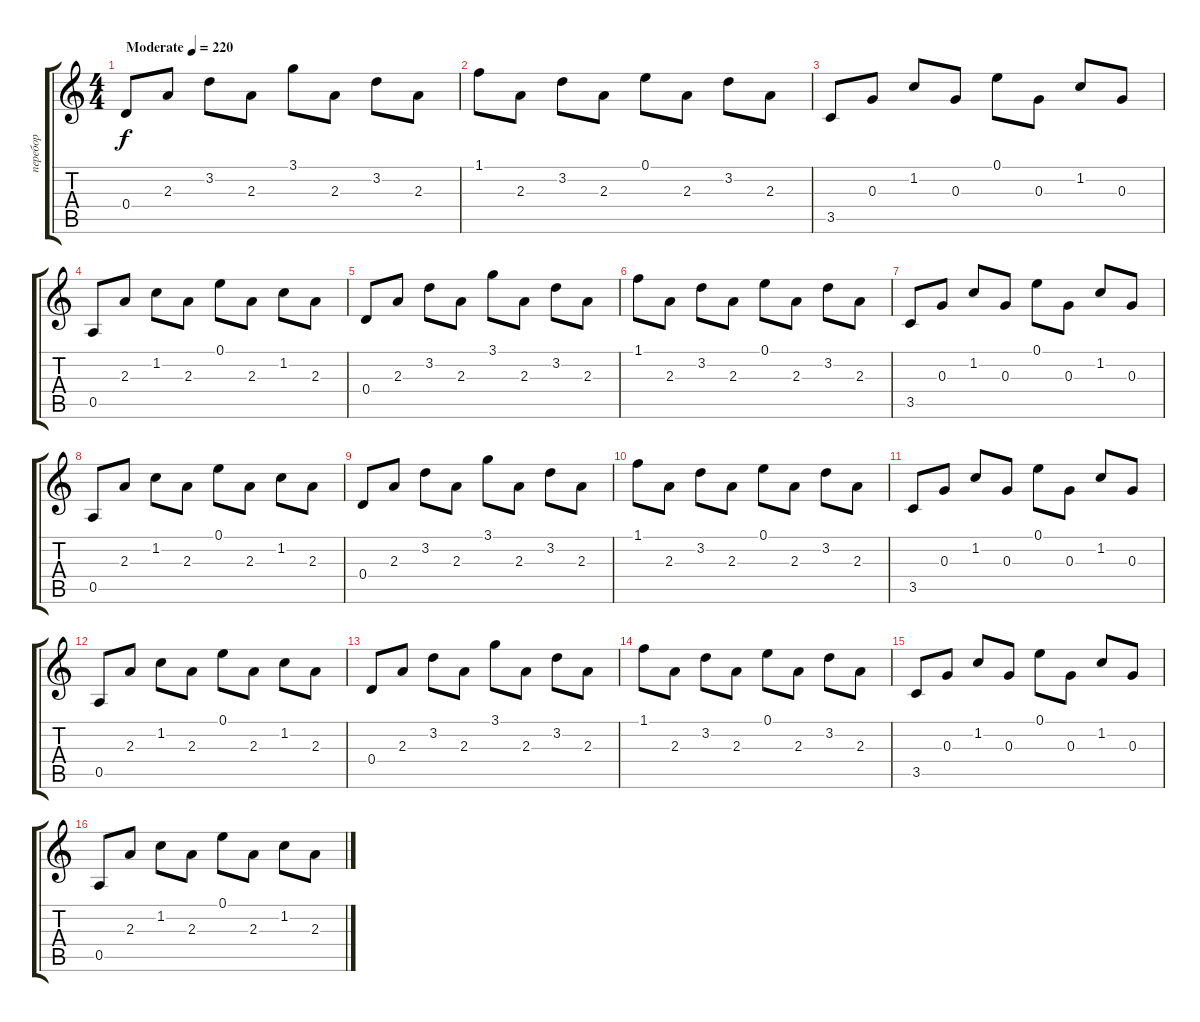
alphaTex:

\track ("перебор" "перебор") {instrument acousticguitarsteel}
\staff {score tabs}
\tuning (E4 B3 G3 D3 A2 E2) {hide}
\ts (4 4)
\tempo (220 "Moderate")
\clef g2
\ks c
0.4.8{dy f instrument acousticguitarsteel} 2.3.8 3.2.8 2.3.8 3.1.8 2.3.8 3.2.8 2.3.8 |
1.1.8 2.3.8 3.2.8 2.3.8 0.1.8 2.3.8 3.2.8 2.3.8 |
3.5.8 0.3.8 1.2.8 0.3.8 0.1.8 0.3.8 1.2.8 0.3.8 |
0.5.8 2.3.8 1.2.8 2.3.8 0.1.8 2.3.8 1.2.8 2.3.8 |
0.4.8 2.3.8 3.2.8 2.3.8 3.1.8 2.3.8 3.2.8 2.3.8 |
1.1.8 2.3.8 3.2.8 2.3.8 0.1.8 2.3.8 3.2.8 2.3.8 |
3.5.8 0.3.8 1.2.8 0.3.8 0.1.8 0.3.8 1.2.8 0.3.8 |
0.5.8 2.3.8 1.2.8 2.3.8 0.1.8 2.3.8 1.2.8 2.3.8 |
0.4.8 2.3.8 3.2.8 2.3.8 3.1.8 2.3.8 3.2.8 2.3.8 |
1.1.8 2.3.8 3.2.8 2.3.8 0.1.8 2.3.8 3.2.8 2.3.8 |
3.5.8 0.3.8 1.2.8 0.3.8 0.1.8 0.3.8 1.2.8 0.3.8 |
0.5.8 2.3.8 1.2.8 2.3.8 0.1.8 2.3.8 1.2.8 2.3.8 |
0.4.8 2.3.8 3.2.8 2.3.8 3.1.8 2.3.8 3.2.8 2.3.8 |
1.1.8 2.3.8 3.2.8 2.3.8 0.1.8 2.3.8 3.2.8 2.3.8 |
3.5.8 0.3.8 1.2.8 0.3.8 0.1.8 0.3.8 1.2.8 0.3.8 |
0.5.8 2.3.8 1.2.8 2.3.8 0.1.8 2.3.8 1.2.8 2.3.8
